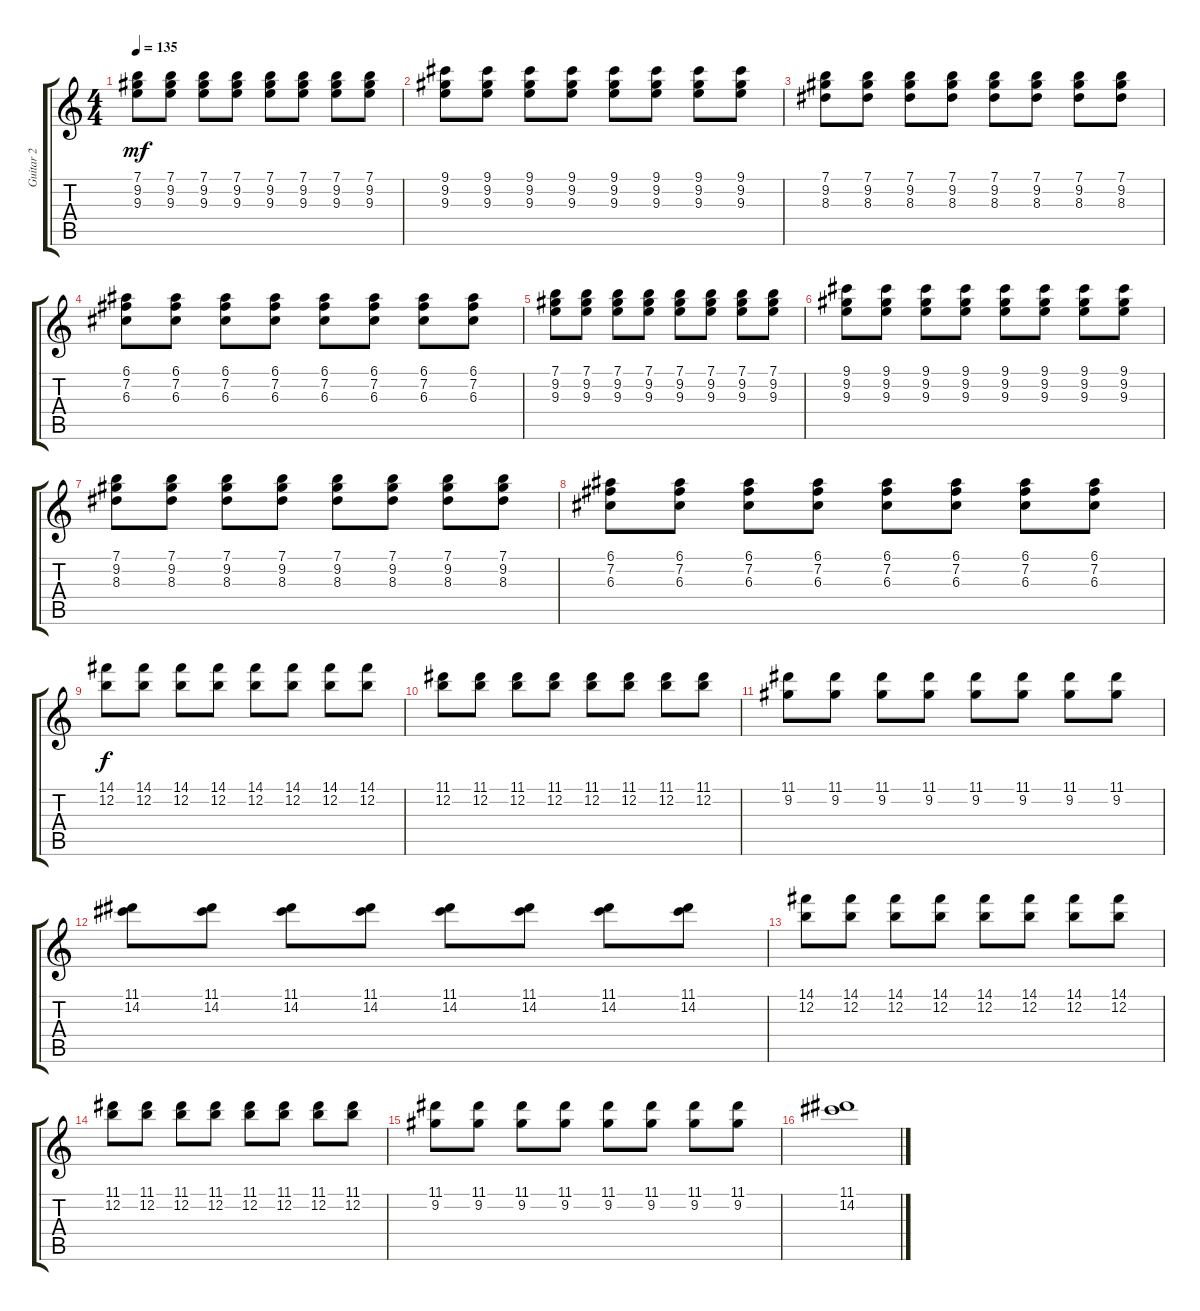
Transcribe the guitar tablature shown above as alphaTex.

\track ("Guitar 2" "Guitar 2") {instrument electricguitarjazz}
\staff {score tabs}
\tuning (E4 B3 G3 D3 A2 E2) {hide}
\ts (4 4)
\tempo 135
\clef g2
\ks c
(7.1 9.2 9.3).8{dy mf volume 14 instrument electricguitarjazz} (7.1 9.2 9.3).8 (7.1 9.2 9.3).8 (7.1 9.2 9.3).8 (7.1 9.2 9.3).8 (7.1 9.2 9.3).8 (7.1 9.2 9.3).8 (7.1 9.2 9.3).8 |
(9.1 9.2 9.3).8 (9.1 9.2 9.3).8 (9.1 9.2 9.3).8 (9.1 9.2 9.3).8 (9.1 9.2 9.3).8 (9.1 9.2 9.3).8 (9.1 9.2 9.3).8 (9.1 9.2 9.3).8 |
(7.1 9.2 8.3).8 (7.1 9.2 8.3).8 (7.1 9.2 8.3).8 (7.1 9.2 8.3).8 (7.1 9.2 8.3).8 (7.1 9.2 8.3).8 (7.1 9.2 8.3).8 (7.1 9.2 8.3).8 |
(6.1 7.2 6.3).8 (6.1 7.2 6.3).8 (6.1 7.2 6.3).8 (6.1 7.2 6.3).8 (6.1 7.2 6.3).8 (6.1 7.2 6.3).8 (6.1 7.2 6.3).8 (6.1 7.2 6.3).8 |
(7.1 9.2 9.3).8 (7.1 9.2 9.3).8 (7.1 9.2 9.3).8 (7.1 9.2 9.3).8 (7.1 9.2 9.3).8 (7.1 9.2 9.3).8 (7.1 9.2 9.3).8 (7.1 9.2 9.3).8 |
(9.1 9.2 9.3).8 (9.1 9.2 9.3).8 (9.1 9.2 9.3).8 (9.1 9.2 9.3).8 (9.1 9.2 9.3).8 (9.1 9.2 9.3).8 (9.1 9.2 9.3).8 (9.1 9.2 9.3).8 |
(7.1 9.2 8.3).8 (7.1 9.2 8.3).8 (7.1 9.2 8.3).8 (7.1 9.2 8.3).8 (7.1 9.2 8.3).8 (7.1 9.2 8.3).8 (7.1 9.2 8.3).8 (7.1 9.2 8.3).8 |
(6.1 7.2 6.3).8 (6.1 7.2 6.3).8 (6.1 7.2 6.3).8 (6.1 7.2 6.3).8 (6.1 7.2 6.3).8 (6.1 7.2 6.3).8 (6.1 7.2 6.3).8 (6.1 7.2 6.3).8 |
(14.1 12.2).8{dy f} (14.1 12.2).8 (14.1 12.2).8 (14.1 12.2).8 (14.1 12.2).8 (14.1 12.2).8 (14.1 12.2).8 (14.1 12.2).8 |
(11.1 12.2).8 (11.1 12.2).8 (11.1 12.2).8 (11.1 12.2).8 (11.1 12.2).8 (11.1 12.2).8 (11.1 12.2).8 (11.1 12.2).8 |
(11.1 9.2).8 (11.1 9.2).8 (11.1 9.2).8 (11.1 9.2).8 (11.1 9.2).8 (11.1 9.2).8 (11.1 9.2).8 (11.1 9.2).8 |
(11.1 14.2).8 (11.1 14.2).8 (11.1 14.2).8 (11.1 14.2).8 (11.1 14.2).8 (11.1 14.2).8 (11.1 14.2).8 (11.1 14.2).8 |
(14.1 12.2).8 (14.1 12.2).8 (14.1 12.2).8 (14.1 12.2).8 (14.1 12.2).8 (14.1 12.2).8 (14.1 12.2).8 (14.1 12.2).8 |
(11.1 12.2).8 (11.1 12.2).8 (11.1 12.2).8 (11.1 12.2).8 (11.1 12.2).8 (11.1 12.2).8 (11.1 12.2).8 (11.1 12.2).8 |
(11.1 9.2).8 (11.1 9.2).8 (11.1 9.2).8 (11.1 9.2).8 (11.1 9.2).8 (11.1 9.2).8 (11.1 9.2).8 (11.1 9.2).8 |
(11.1 14.2).1
